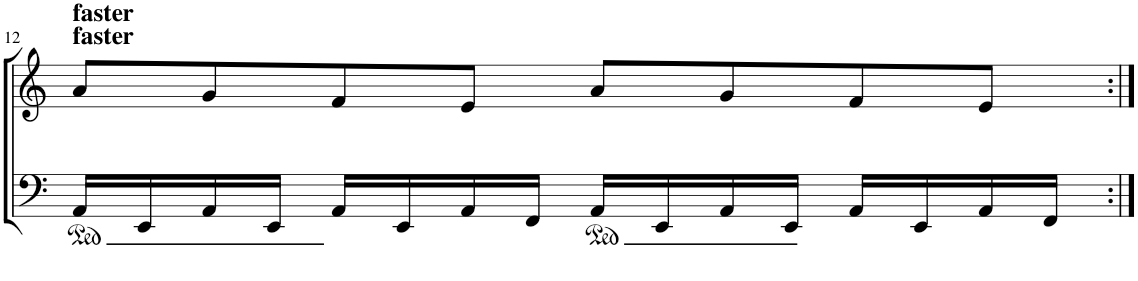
**kern	**kern
*part2	*part1
*staff2	*staff1
*I"Piano	*I"Piano
*I'Pno	*I'Pno
!!LO:PB:g=z
*clefF4	*clefG2
*k[]	*k[]
=12	=12
!	!LO:TX:a:B:t=faster
!	!LO:TX:a:B:t=faster
16AA/LL	8a/L
16EE/	.
16AA/	8g/
16EE/JJ	.
16AA/LL	8f/
16EE/	.
16AA/	8e/J
16FF/JJ	.
16AA/LL	8a/L
16EE/	.
16AA/	8g/
16EE/JJ	.
16AA/LL	8f/
16EE/	.
16AA/	8e/J
16FF/JJ	.
=:|!	=:|!
*-	*-
